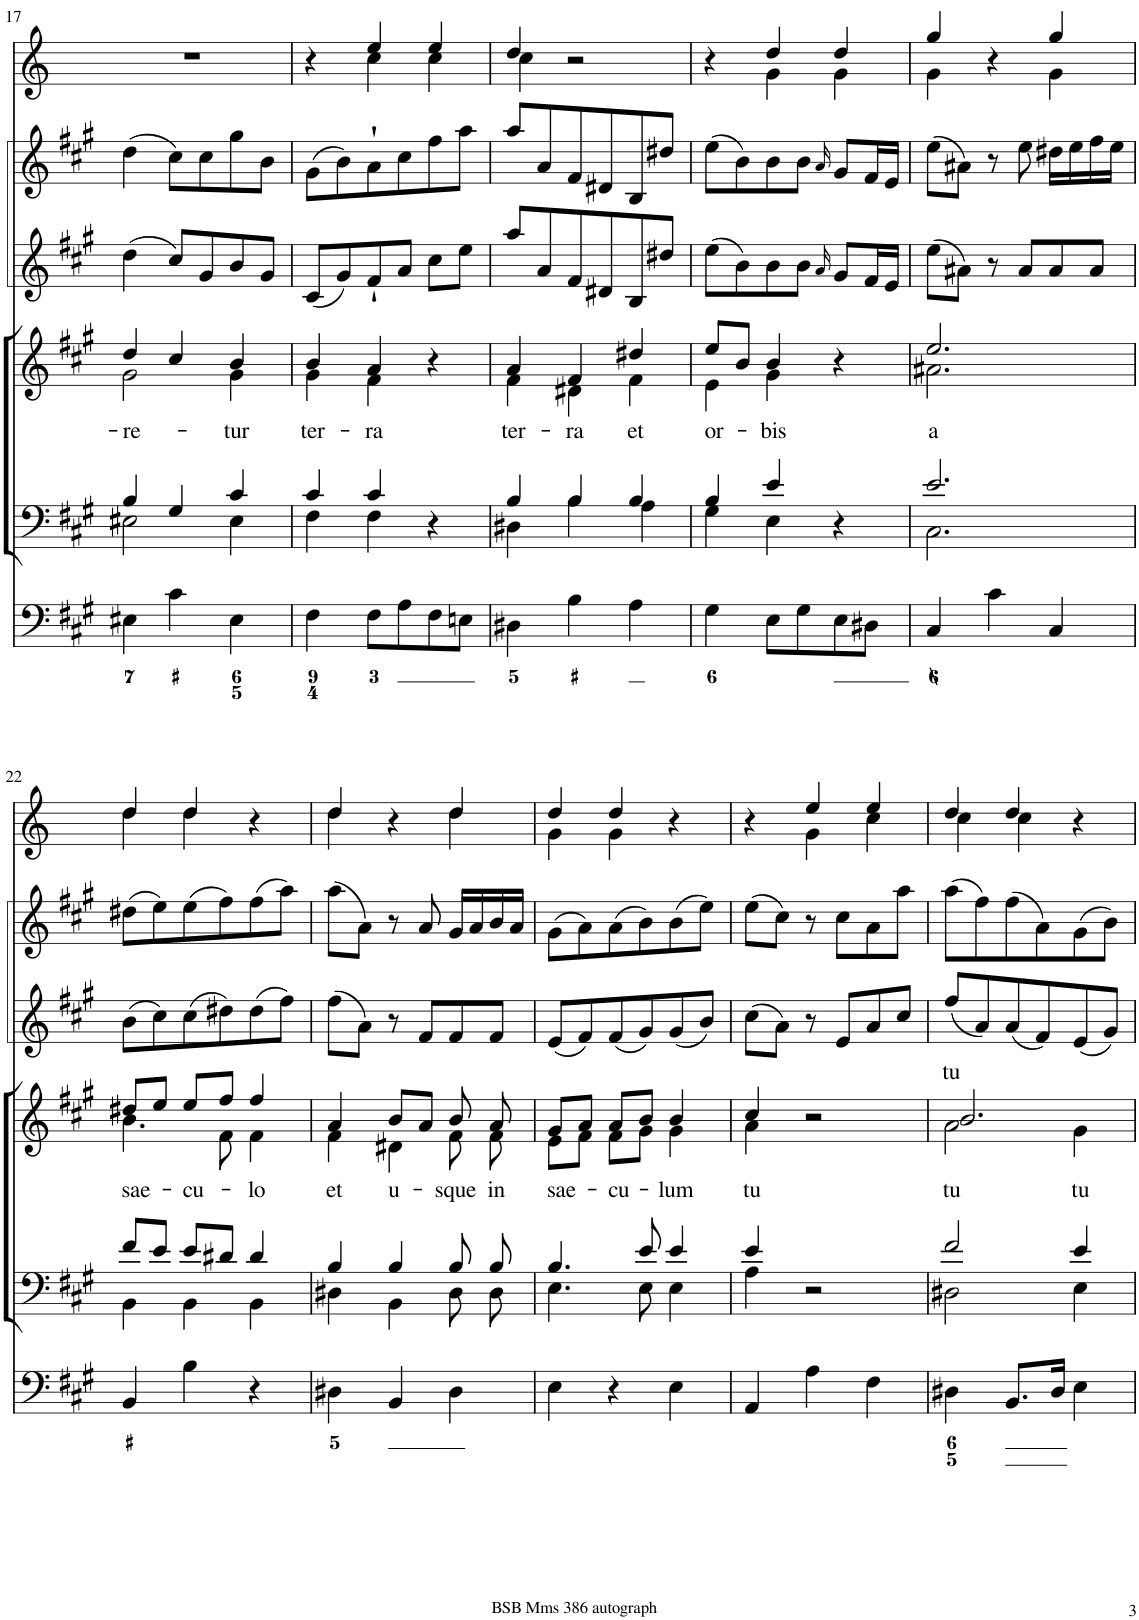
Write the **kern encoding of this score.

**kern	**kern	**kern	**text	**kern	**kern	**kern
*part6	*part5	*part4	*part4	*part3	*part2	*part1
*staff6	*staff5	*staff4	*staff4	*staff3	*staff2	*staff1
*I"Organ	*I"Voice	*I"Voice	*	*I"Violin	*I"Violini	*I"Corni in A
*	*	*	*	*I'Vln	*I'Vln	*
!!LO:PB:g=z
*clefF4	*clefF4	*clefG2	*	*clefG2	*clefG2	*clefG2
*	*	*	*	*	*	*Trd2c3
*k[f#c#g#]	*k[f#c#g#]	*k[f#c#g#]	*	*k[f#c#g#]	*k[f#c#g#]	*k[]
*M3/4	*M3/4	*M3/4	*	*M3/4	*M3/4	*M3/4
=17	=17	=17	=17	=17	=17	=17
*	*^	*	*	*	*	*
!	!	!	!	!LO:LY:b	!	!	!
*	*	*	*^	*	*	*	*
4E#X\	4B/	2E#X\	4dd/	2g#\	-re-	(4dd\	(4dd\	2.r
4c#\	4G#/	.	4cc#/	.	.	8cc#/L)	8cc#\L)	.
.	.	.	.	.	.	8g#/	8cc#\	.
!	!	!	!	!	!LO:LY:b	!	!	!
4E#\	4c#/	4E#\	4b/	4g#\	-tur	8b/	8gg#\	.
.	.	.	.	.	.	8g#/J	8b\J	.
=18	=18	=18	=18	=18	=18	=18	=18	=18
!	!	!	!	!	!LO:LY:b	!	!	!
*	*	*	*	*	*	*	*	*^
4F#\	4c#/	4F#\	4b/	4g#\	ter-	(8c#/L	(8g#\L	4r	4ryy
.	.	.	.	.	.	8g#/)	8b\)	.	.
!	!	!	!	!	!LO:LY:b	!	!	!	!
8F#\L	4c#/	4F#\	4a/	4f#\	-ra	8f#`/	8a`\	4ee/	4cc\
8A\	.	.	.	.	.	8a/J	8cc#\	.	.
8F#\	4r	4ryy	4r	4ryy	.	8cc#\L	8ff#\	4ee/	4cc\
8En\J	.	.	.	.	.	8ee\J	8aa\J	.	.
=19	=19	=19	=19	=19	=19	=19	=19	=19	=19
!	!	!	!	!	!LO:LY:b	!	!	!	!
4D#X\	4B/	4D#X\	4a/	4f#\	ter-	8aa/L	8aa/L	4dd/	4cc\
.	.	.	.	.	.	8a/	8a/	.	.
!	!	!	!	!	!LO:LY:b	!	!	!	!
4B\	4B/	4B\	4f#/	4d#X\	-ra	8f#/	8f#/	2r	2ryy
.	.	.	.	.	.	8d#X/	8d#X/	.	.
!	!	!	!	!	!LO:LY:b	!	!	!	!
4A\	4B/	4A\	4dd#X/	4f#\	et	8B/	8B/	.	.
.	.	.	.	.	.	8dd#X/J	8dd#X/J	.	.
=20	=20	=20	=20	=20	=20	=20	=20	=20	=20
!	!	!	!	!	!LO:LY:b	!	!	!	!
4G#\	4B/	4G#\	8ee/L	4e\	or-	(8ee\L	(8ee\L	4r	4ryy
.	.	.	8b/J	.	.	8b\)	8b\)	.	.
!	!	!	!	!	!LO:LY:b	!	!	!	!
8E\L	4e/	4E\	4b/	4g#\	-bis	8b\	8b\	4dd/	4g\
8G#\	.	.	.	.	.	8b\J	8b\J	.	.
.	.	.	.	.	.	16qa/	16qa/	.	.
8E\	4r	4ryy	4r	4ryy	.	8g#/L	8g#/L	4dd/	4g\
8D#X\J	.	.	.	.	.	16f#/L	16f#/L	.	.
.	.	.	.	.	.	16e/JJ	16e/JJ	.	.
=21	=21	=21	=21	=21	=21	=21	=21	=21	=21
!	!	!	!	!	!LO:LY:b	!	!	!	!
4C#/	2.e/	2.C#\	2.ee/	2.a#X\	a	(8ee\L	(8ee\L	4gg/	4g\
.	.	.	.	.	.	8a#X\J)	8a#X\J)	.	.
4c#\	.	.	.	.	.	8r	8r	4r	4ryy
.	.	.	.	.	.	8a#/L	8ee\	.	.
4C#/	.	.	.	.	.	8a#/	16dd#X\LL	4gg/	4g\
.	.	.	.	.	.	.	16ee\	.	.
.	.	.	.	.	.	8a#/J	16ff#\	.	.
.	.	.	.	.	.	.	16ee\JJ	.	.
!!LO:LB:g=z	!!
=22	=22	=22	=22	=22	=22	=22	=22	=22	=22
!	!	!	!	!	!LO:LY:b	!	!	!	!
4BB/	8f#/L	4BB\	8dd#X/L	4.b\	sae-	(8b\L	(8dd#X\L	4dd/	4dd\
.	8e/J	.	8ee/J	.	.	8cc#\)	8ee\)	.	.
!	!	!	!	!	!LO:LY:b	!	!	!	!
4B\	8e/L	4BB\	8ee/L	.	-cu-	(8cc#\	(8ee\	4dd/	4dd\
.	8d#X/J	.	8ff#/J	8f#\	.	8dd#X\)	8ff#\)	.	.
!	!	!	!	!	!LO:LY:b	!	!	!	!
4r	4d#/	4BB\	4ff#/	4f#\	-lo	(8dd#\	(8ff#\	4r	4ryy
.	.	.	.	.	.	8ff#\J)	8aa\J)	.	.
=23	=23	=23	=23	=23	=23	=23	=23	=23	=23
!	!	!	!	!	!LO:LY:b	!	!	!	!
4D#X\	4B/	4D#X\	4a/	4f#\	et	(8ff#\L	(8aa\L	4dd/	4dd\
.	.	.	.	.	.	8a\J)	8a\J)	.	.
!	!	!	!	!	!LO:LY:b	!	!	!	!
4BB/	4B/	4BB\	8b/L	4d#X\	u-	8r	8r	4r	4ryy
.	.	.	8a/J	.	.	8f#/L	8a/	.	.
!	!	!	!	!	!LO:LY:b	!	!	!	!
4D#\	8B/	8D#\	8b/	8f#\	-sque	8f#/	16g#/LL	4dd/	4dd\
.	.	.	.	.	.	.	16a/	.	.
!	!	!	!	!	!LO:LY:b	!	!	!	!
.	8B/	8D#\	8a/	8f#\	in	8f#/J	16b/	.	.
.	.	.	.	.	.	.	16a/JJ	.	.
=24	=24	=24	=24	=24	=24	=24	=24	=24	=24
!	!	!	!	!	!LO:LY:b	!	!	!	!
4E\	4.B/	4.E\	8g#/L	8e\L	sae-	(8e/L	(8g#\L	4dd/	4g\
.	.	.	8a/J	8f#\J	.	8f#/)	8a\)	.	.
!	!	!	!	!	!LO:LY:b	!	!	!	!
4r	.	.	8a/L	8f#\L	-cu-	(8f#/	(8a\	4dd/	4g\
.	8e/	8E\	8b/J	8g#\J	.	8g#/)	8b\)	.	.
!	!	!	!	!	!LO:LY:b	!	!	!	!
4E\	4e/	4E\	4b/	4g#\	-lum	(8g#/	(8b\	4r	4ryy
.	.	.	.	.	.	8b/J)	8ee\J)	.	.
=25	=25	=25	=25	=25	=25	=25	=25	=25	=25
!	!	!	!	!	!LO:LY:b	!	!	!	!
4AA/	4e/	4A\	4cc#/	4a\	tu	(8cc#\L	(8ee\L	4r	4ryy
.	.	.	.	.	.	8a\J)	8cc#\J)	.	.
4A\	2r	2ryy	2r	2ryy	.	8r	8r	4ee/	4g\
.	.	.	.	.	.	8e/L	8cc#\L	.	.
4F#\	.	.	.	.	.	8a/	8a\	4ee/	4cc\
.	.	.	.	.	.	8cc#/J	8aa\J	.	.
=26	=26	=26	=26	=26	=26	=26	=26	=26	=26
!	!	!	!	!	!LO:LY:a	!	!	!	!
!	!	!	!	!	!LO:LY:b	!	!	!	!
4D#X\	2f#/	2D#X\	2.b/	2a\	tu	(8ff#/L	(8aa\L	4dd/	4cc\
.	.	.	.	.	.	8a/)	8ff#\)	.	.
8.BB/L	.	.	.	.	.	(8a/	(8ff#\	4dd/	4cc\
.	.	.	.	.	.	8f#/)	8a\)	.	.
16D#/Jk	.	.	.	.	.	.	.	.	.
!	!	!	!	!	!LO:LY:b	!	!	!	!
4E\	4e/	4E\	.	4g#\	tu	(8e/	(8g#\	4r	4ryy
.	.	.	.	.	.	8g#/J)	8b\J)	.	.
*	*v	*v	*	*	*	*	*	*v	*v
*	*	*v	*v	*	*	*	*
=	=	=	=	=	=	=
*-	*-	*-	*-	*-	*-	*-
